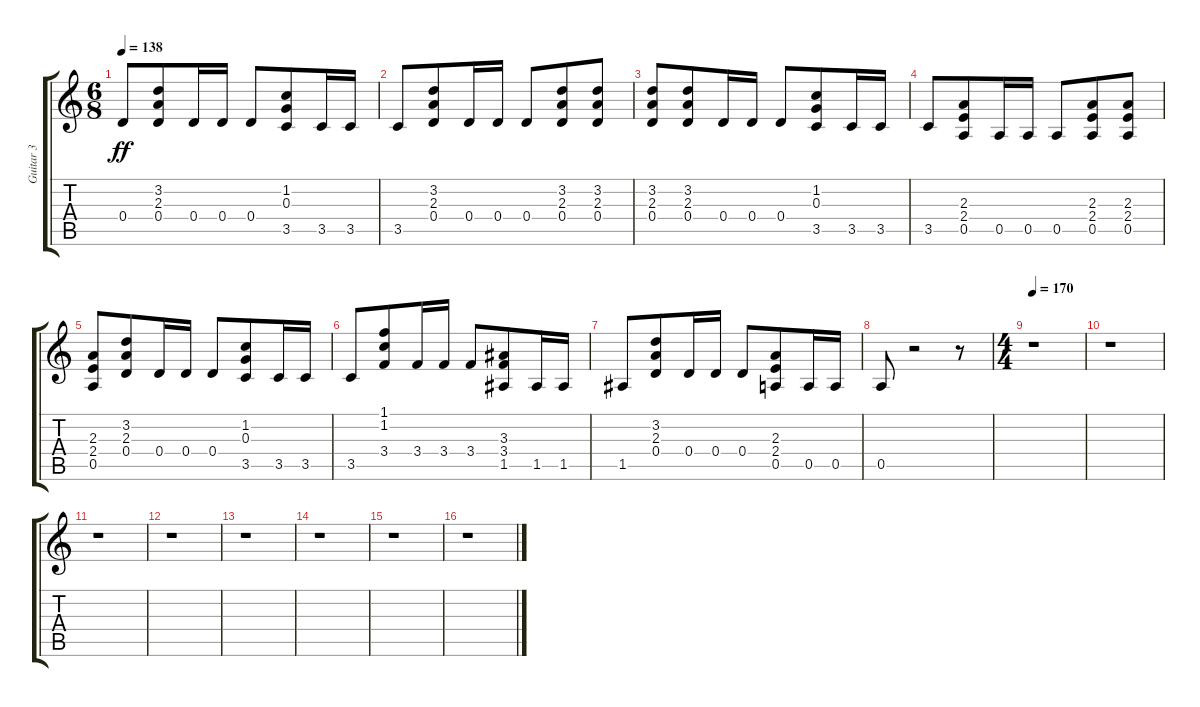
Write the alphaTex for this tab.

\track ("Guitar 3" "Guitar 3") {instrument distortionguitar}
\staff {score tabs}
\tuning (E4 B3 G3 D3 A2 E2) {hide}
\ts (6 8)
\tempo 138
\clef g2
\ks c
0.4.8{dy ff} (3.2 2.3 0.4).8 0.4.16 0.4.16 0.4.8 (1.2 0.3 3.5).8 3.5.16 3.5.16 |
3.5.8 (3.2 2.3 0.4).8 0.4.16 0.4.16 0.4.8 (3.2 2.3 0.4).8 (3.2 2.3 0.4).8 |
(3.2 2.3 0.4).8 (3.2 2.3 0.4).8 0.4.16 0.4.16 0.4.8 (1.2 0.3 3.5).8 3.5.16 3.5.16 |
3.5.8 (2.3 2.4 0.5).8 0.5.16 0.5.16 0.5.8 (2.3 2.4 0.5).8 (2.3 2.4 0.5).8 |
(2.3 2.4 0.5).8 (3.2 2.3 0.4).8 0.4.16 0.4.16 0.4.8 (1.2 0.3 3.5).8 3.5.16 3.5.16 |
3.5.8 (1.1 1.2 3.4).8 3.4.16 3.4.16 3.4.8 (3.3 3.4 1.5).8 1.5.16 1.5.16 |
1.5.8 (3.2 2.3 0.4).8 0.4.16 0.4.16 0.4.8 (2.3 2.4 0.5).8 0.5.16 0.5.16 |
0.5.8 r.2 r.8 |
\ts (4 4)
\tempo 170
r.1 |
r.1 |
r.1 |
r.1 |
r.1 |
r.1 |
r.1 |
r.1
